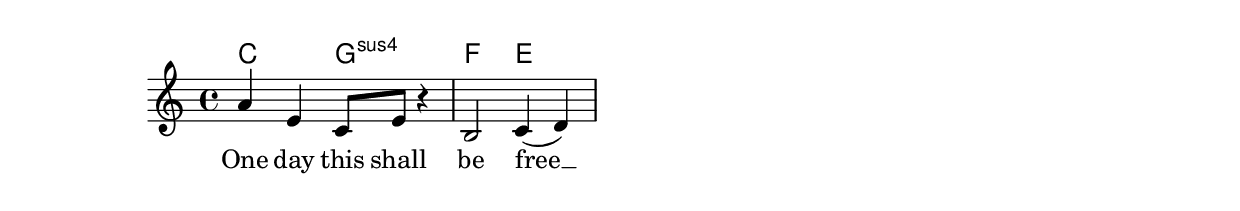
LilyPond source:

%% Do not edit this file; it is automatically
%% generated from LSR http://lsr.dsi.unimi.it
%% This file is in the public domain.
\version "2.12.2"

\header {
  lsrtags = "chords"

%% Translation of GIT committish: fa19277d20f8ab0397c560eb0e7b814bd804ecec
  texidoces = "
Al juntar nombres de acorde en cifrado americano, melodía y letra,
obtenemos una hoja guía de acordes o «lead sheet»:

"
  doctitlees = "Hoja guía de acordes o «lead sheet» sencilla"


%% Translation of GIT committish: 0a868be38a775ecb1ef935b079000cebbc64de40
 texidocde = "
Ein Liedblatt besteht aus Akkordbezeichnungen, einer Melodie und dem Liedtext:

"
  doctitlede = "Ein einfaches Liedblatt"

%% Translation of GIT committish: 9594a4569164407a146bbc4aad8be3a60a4725cf
  texidocfr = "
Assembler des noms d'accords, une mélodie et des paroles permet
d'obtenir la  partition d'un chanson :

"
  doctitlefr = "Chanson simple"

  texidoc = "
When put together, chord names, a melody, and lyrics form a lead sheet:

"
  doctitle = "Simple lead sheet"
} % begin verbatim

<<
  \chords { c2 g:sus4 f e }
  \relative c'' {
    a4 e c8 e r4
    b2 c4( d)
  }
  \addlyrics { One day this shall be free __ }
>>

